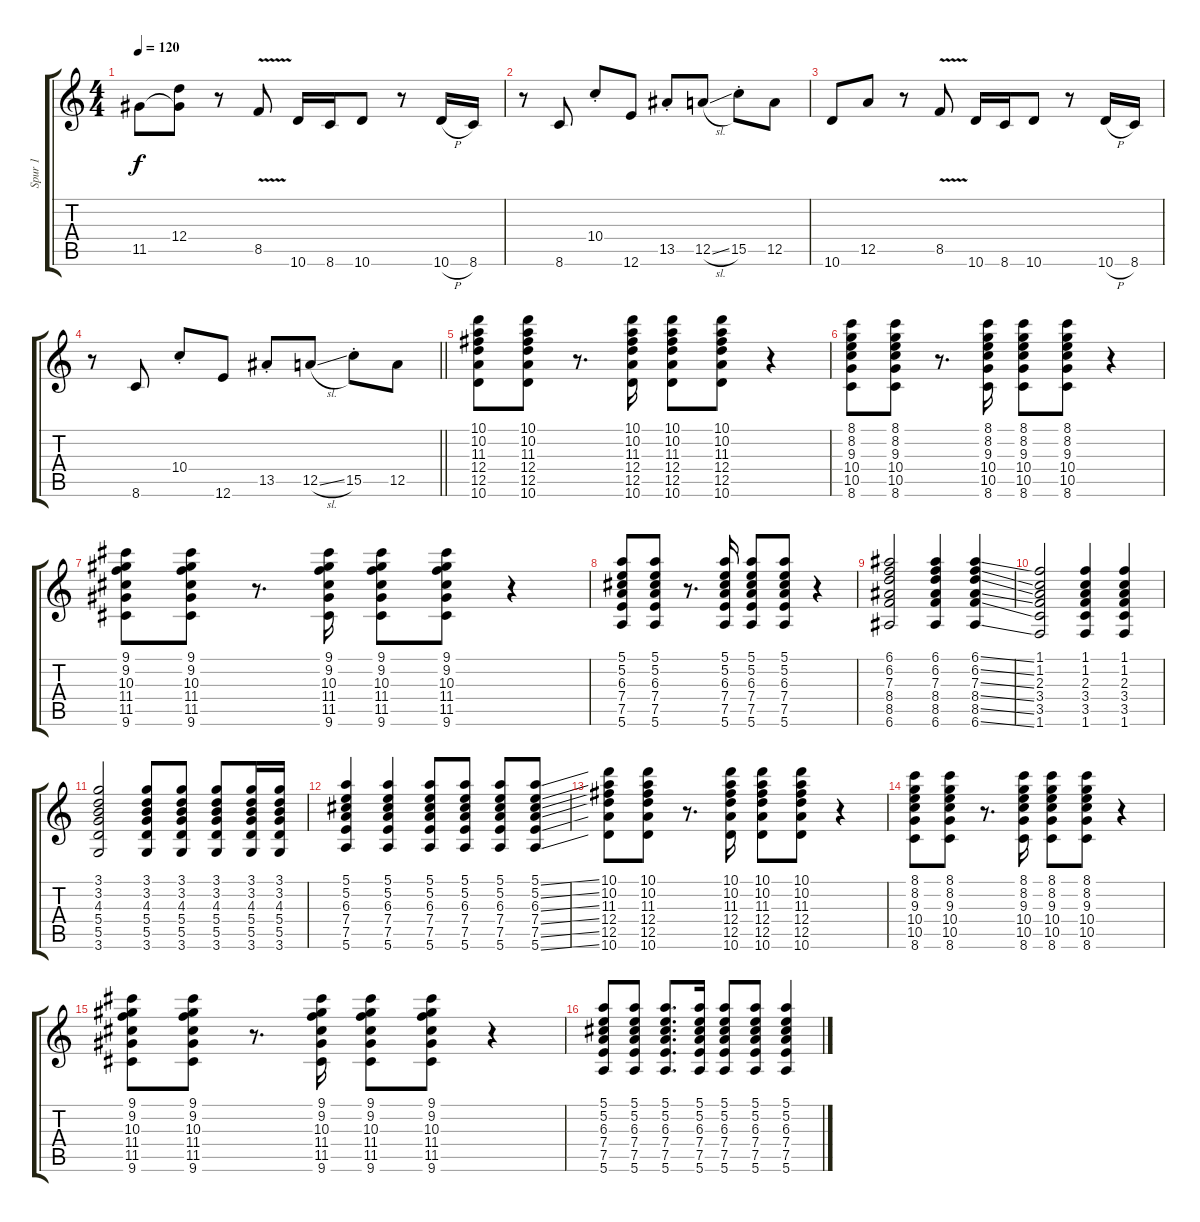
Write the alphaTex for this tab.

\track ("Spur 1" "Spur 1") {instrument overdrivenguitar}
\staff {score tabs}
\tuning (E4 B3 G3 D3 A2 E2) {hide}
\ts (4 4)
\tempo 120
\clef g2
\ks c
11.5.8{dy f} (12.4 11.5{t}).8 r.8 8.5{v}.8 10.6.16 8.6.16 10.6.8 r.8 10.6{h}.16 8.6.16 |
r.8 8.6.8 10.4{st}.8 12.6.8 13.5{st}.8 12.5{sl}.8 15.5{st}.8 12.5.8 |
10.6.8 12.5.8 r.8 8.5{v}.8 10.6.16 8.6.16 10.6.8 r.8 10.6{h}.16 8.6.16 |
\barLineRight lightlight
r.8 8.6.8 10.4{st}.8 12.6.8 13.5{st}.8 12.5{sl}.8 15.5{st}.8 12.5.8 |
(10.1 10.2 11.3 12.4 12.5 10.6).8 (10.1 10.2 11.3 12.4 12.5 10.6).8 r.8{d} (10.1 10.2 11.3 12.4 12.5 10.6).16 (10.1 10.2 11.3 12.4 12.5 10.6).8 (10.1 10.2 11.3 12.4 12.5 10.6).8 r.4 |
(8.1 8.2 9.3 10.4 10.5 8.6).8 (8.1 8.2 9.3 10.4 10.5 8.6).8 r.8{d} (8.1 8.2 9.3 10.4 10.5 8.6).16 (8.1 8.2 9.3 10.4 10.5 8.6).8 (8.1 8.2 9.3 10.4 10.5 8.6).8 r.4 |
(9.1 9.2 10.3 11.4 11.5 9.6).8 (9.1 9.2 10.3 11.4 11.5 9.6).8 r.8{d} (9.1 9.2 10.3 11.4 11.5 9.6).16 (9.1 9.2 10.3 11.4 11.5 9.6).8 (9.1 9.2 10.3 11.4 11.5 9.6).8 r.4 |
(5.1 5.2 6.3 7.4 7.5 5.6).8 (5.1 5.2 6.3 7.4 7.5 5.6).8 r.8{d} (5.1 5.2 6.3 7.4 7.5 5.6).16 (5.1 5.2 6.3 7.4 7.5 5.6).8 (5.1 5.2 6.3 7.4 7.5 5.6).8 r.4 |
(6.1 6.2 7.3 8.4 8.5 6.6).2 (6.1 6.2 7.3 8.4 8.5 6.6).4 (6.1{ss} 6.2{ss} 7.3{ss} 8.4{ss} 8.5{ss} 6.6{ss}).4 |
(1.1 1.2 2.3 3.4 3.5 1.6).2 (1.1 1.2 2.3 3.4 3.5 1.6).4 (1.1 1.2 2.3 3.4 3.5 1.6).4 |
(3.1 3.2 4.3 5.4 5.5 3.6).2 (3.1 3.2 4.3 5.4 5.5 3.6).8 (3.1 3.2 4.3 5.4 5.5 3.6).8 (3.1 3.2 4.3 5.4 5.5 3.6).8 (3.1 3.2 4.3 5.4 5.5 3.6).16 (3.1 3.2 4.3 5.4 5.5 3.6).16 |
(5.1 5.2 6.3 7.4 7.5 5.6).4 (5.1 5.2 6.3 7.4 7.5 5.6).4 (5.1 5.2 6.3 7.4 7.5 5.6).8 (5.1 5.2 6.3 7.4 7.5 5.6).8 (5.1 5.2 6.3 7.4 7.5 5.6).8 (5.1{ss} 5.2{ss} 6.3{ss} 7.4{ss} 7.5{ss} 5.6{ss}).8 |
(10.1 10.2 11.3 12.4 12.5 10.6).8 (10.1 10.2 11.3 12.4 12.5 10.6).8 r.8{d} (10.1 10.2 11.3 12.4 12.5 10.6).16 (10.1 10.2 11.3 12.4 12.5 10.6).8 (10.1 10.2 11.3 12.4 12.5 10.6).8 r.4 |
(8.1 8.2 9.3 10.4 10.5 8.6).8 (8.1 8.2 9.3 10.4 10.5 8.6).8 r.8{d} (8.1 8.2 9.3 10.4 10.5 8.6).16 (8.1 8.2 9.3 10.4 10.5 8.6).8 (8.1 8.2 9.3 10.4 10.5 8.6).8 r.4 |
(9.1 9.2 10.3 11.4 11.5 9.6).8 (9.1 9.2 10.3 11.4 11.5 9.6).8 r.8{d} (9.1 9.2 10.3 11.4 11.5 9.6).16 (9.1 9.2 10.3 11.4 11.5 9.6).8 (9.1 9.2 10.3 11.4 11.5 9.6).8 r.4 |
(5.1 5.2 6.3 7.4 7.5 5.6).8 (5.1 5.2 6.3 7.4 7.5 5.6).8 (5.1 5.2 6.3 7.4 7.5 5.6).8{d} (5.1 5.2 6.3 7.4 7.5 5.6).16 (5.1 5.2 6.3 7.4 7.5 5.6).8 (5.1 5.2 6.3 7.4 7.5 5.6).8 (5.1 5.2 6.3 7.4 7.5 5.6).4
